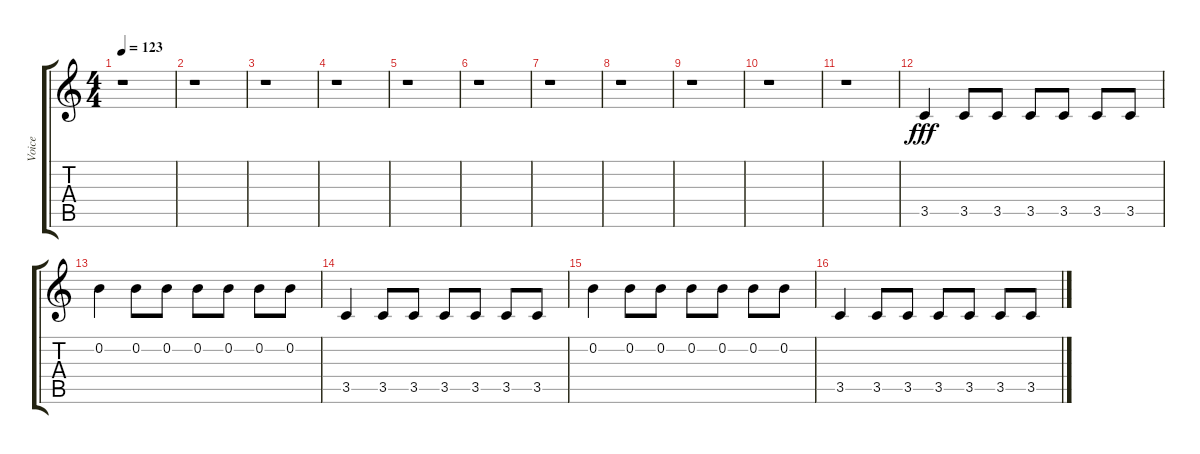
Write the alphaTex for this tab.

\track ("Voice" "Voice") {instrument acousticguitarnylon}
\staff {score tabs}
\tuning (E4 B3 G3 D3 A2 E2) {hide}
\ts (4 4)
\tempo 123
\clef g2
\ks c
r.1{dy fff} |
r.1 |
r.1 |
r.1 |
r.1 |
r.1 |
r.1 |
r.1 |
r.1 |
r.1 |
r.1 |
3.5.4 3.5.8 3.5.8 3.5.8 3.5.8 3.5.8 3.5.8 |
0.2.4 0.2.8 0.2.8 0.2.8 0.2.8 0.2.8 0.2.8 |
3.5.4 3.5.8 3.5.8 3.5.8 3.5.8 3.5.8 3.5.8 |
0.2.4 0.2.8 0.2.8 0.2.8 0.2.8 0.2.8 0.2.8 |
3.5.4 3.5.8 3.5.8 3.5.8 3.5.8 3.5.8 3.5.8
